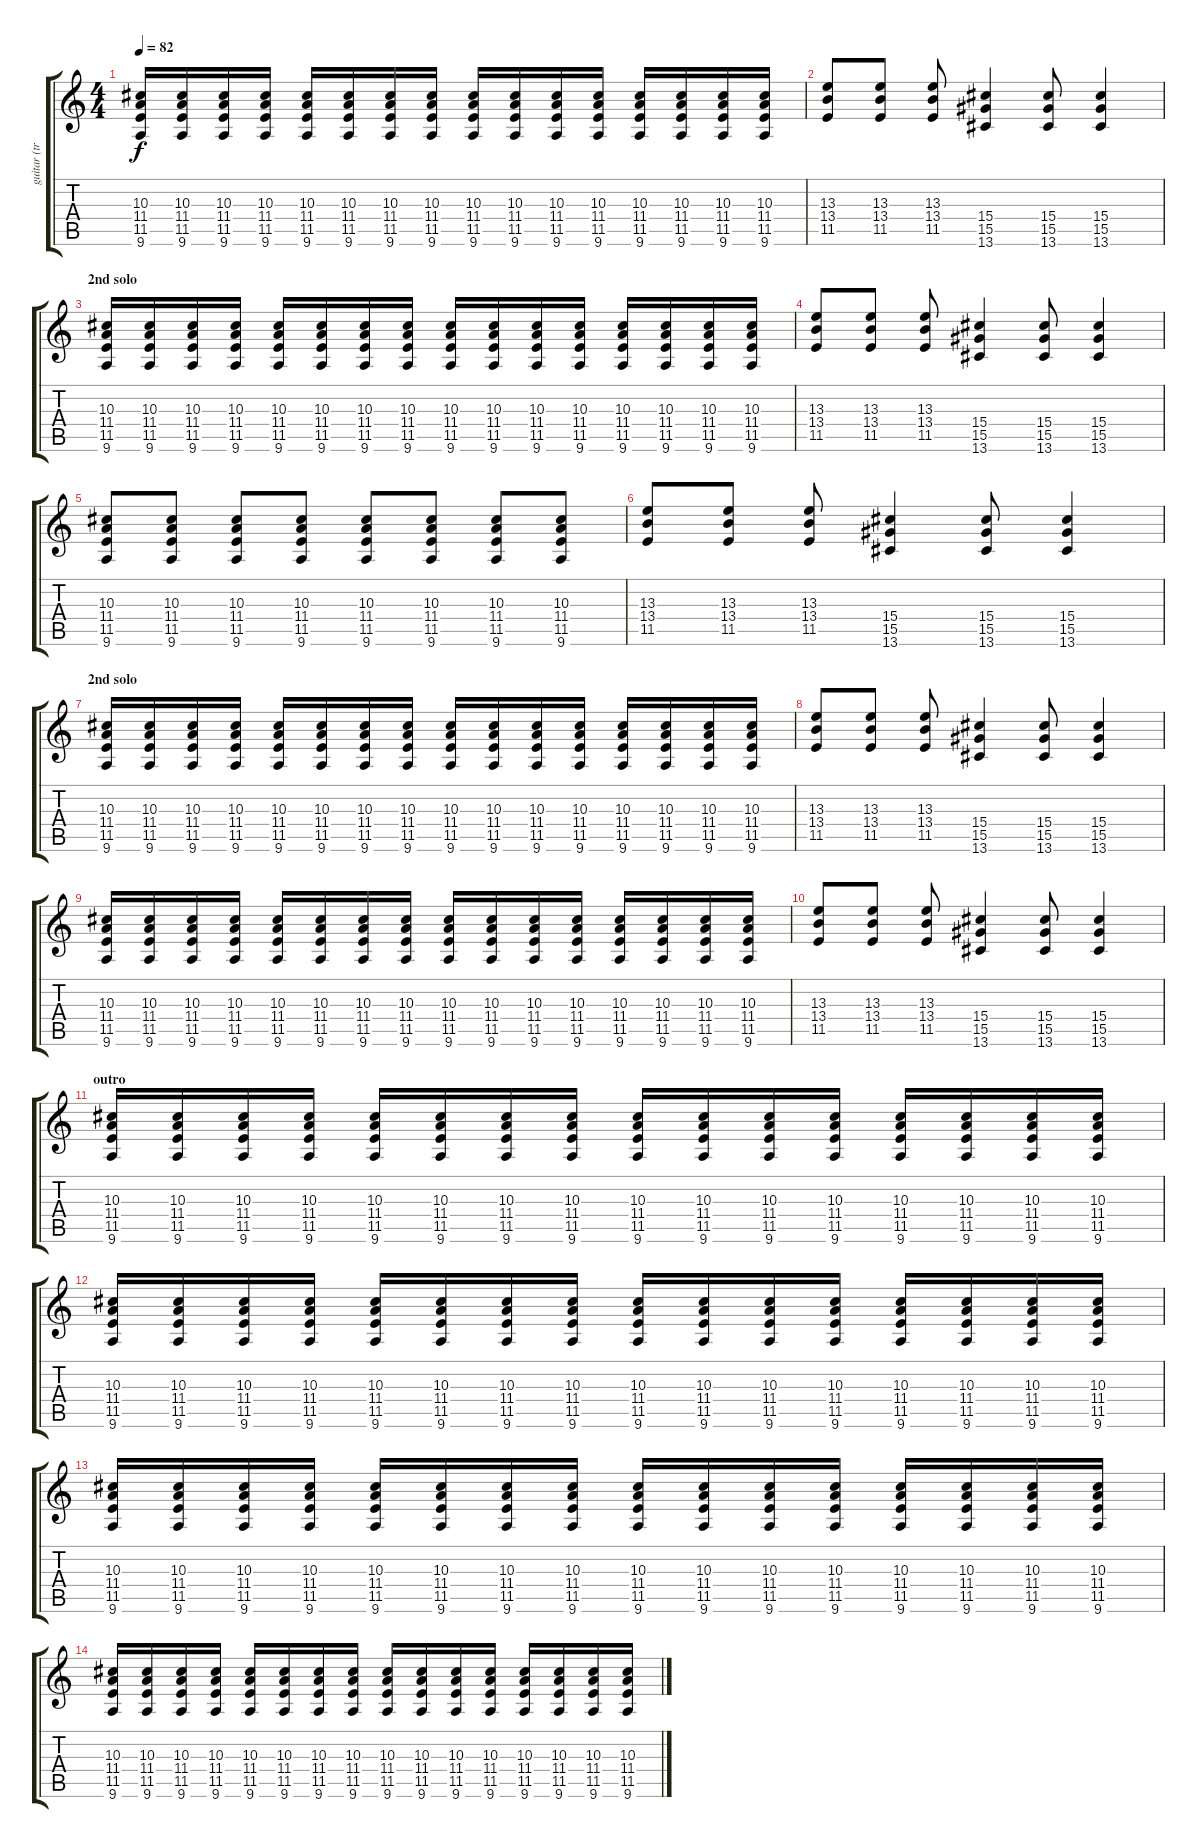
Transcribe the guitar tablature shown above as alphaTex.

\track ("guitar (troy van leeuwen)" "guitar (tr") {instrument overdrivenguitar}
\staff {score tabs}
\tuning (C4 G3 Eb3 Bb2 F2 C2) {hide}
\ts (4 4)
\tempo 82
\clef g2
\ks c
(10.3 11.4 11.5 9.6).16{dy f} (10.3 11.4 11.5 9.6).16 (10.3 11.4 11.5 9.6).16 (10.3 11.4 11.5 9.6).16 (10.3 11.4 11.5 9.6).16 (10.3 11.4 11.5 9.6).16 (10.3 11.4 11.5 9.6).16 (10.3 11.4 11.5 9.6).16 (10.3 11.4 11.5 9.6).16 (10.3 11.4 11.5 9.6).16 (10.3 11.4 11.5 9.6).16 (10.3 11.4 11.5 9.6).16 (10.3 11.4 11.5 9.6).16 (10.3 11.4 11.5 9.6).16 (10.3 11.4 11.5 9.6).16 (10.3 11.4 11.5 9.6).16 |
(13.3 13.4 11.5).8 (13.3 13.4 11.5).8 (13.3 13.4 11.5).8 (15.4 15.5 13.6).4 (15.4 15.5 13.6).8 (15.4 15.5 13.6).4 |
\section ("" "2nd solo")
(10.3 11.4 11.5 9.6).16 (10.3 11.4 11.5 9.6).16 (10.3 11.4 11.5 9.6).16 (10.3 11.4 11.5 9.6).16 (10.3 11.4 11.5 9.6).16 (10.3 11.4 11.5 9.6).16 (10.3 11.4 11.5 9.6).16 (10.3 11.4 11.5 9.6).16 (10.3 11.4 11.5 9.6).16 (10.3 11.4 11.5 9.6).16 (10.3 11.4 11.5 9.6).16 (10.3 11.4 11.5 9.6).16 (10.3 11.4 11.5 9.6).16 (10.3 11.4 11.5 9.6).16 (10.3 11.4 11.5 9.6).16 (10.3 11.4 11.5 9.6).16 |
(13.3 13.4 11.5).8 (13.3 13.4 11.5).8 (13.3 13.4 11.5).8 (15.4 15.5 13.6).4 (15.4 15.5 13.6).8 (15.4 15.5 13.6).4 |
(10.3 11.4 11.5 9.6).8 (10.3 11.4 11.5 9.6).8 (10.3 11.4 11.5 9.6).8 (10.3 11.4 11.5 9.6).8 (10.3 11.4 11.5 9.6).8 (10.3 11.4 11.5 9.6).8 (10.3 11.4 11.5 9.6).8 (10.3 11.4 11.5 9.6).8 |
(13.3 13.4 11.5).8 (13.3 13.4 11.5).8 (13.3 13.4 11.5).8 (15.4 15.5 13.6).4 (15.4 15.5 13.6).8 (15.4 15.5 13.6).4 |
\section ("" "2nd solo")
(10.3 11.4 11.5 9.6).16 (10.3 11.4 11.5 9.6).16 (10.3 11.4 11.5 9.6).16 (10.3 11.4 11.5 9.6).16 (10.3 11.4 11.5 9.6).16 (10.3 11.4 11.5 9.6).16 (10.3 11.4 11.5 9.6).16 (10.3 11.4 11.5 9.6).16 (10.3 11.4 11.5 9.6).16 (10.3 11.4 11.5 9.6).16 (10.3 11.4 11.5 9.6).16 (10.3 11.4 11.5 9.6).16 (10.3 11.4 11.5 9.6).16 (10.3 11.4 11.5 9.6).16 (10.3 11.4 11.5 9.6).16 (10.3 11.4 11.5 9.6).16 |
(13.3 13.4 11.5).8 (13.3 13.4 11.5).8 (13.3 13.4 11.5).8 (15.4 15.5 13.6).4 (15.4 15.5 13.6).8 (15.4 15.5 13.6).4 |
(10.3 11.4 11.5 9.6).16 (10.3 11.4 11.5 9.6).16 (10.3 11.4 11.5 9.6).16 (10.3 11.4 11.5 9.6).16 (10.3 11.4 11.5 9.6).16 (10.3 11.4 11.5 9.6).16 (10.3 11.4 11.5 9.6).16 (10.3 11.4 11.5 9.6).16 (10.3 11.4 11.5 9.6).16 (10.3 11.4 11.5 9.6).16 (10.3 11.4 11.5 9.6).16 (10.3 11.4 11.5 9.6).16 (10.3 11.4 11.5 9.6).16 (10.3 11.4 11.5 9.6).16 (10.3 11.4 11.5 9.6).16 (10.3 11.4 11.5 9.6).16 |
(13.3 13.4 11.5).8 (13.3 13.4 11.5).8 (13.3 13.4 11.5).8 (15.4 15.5 13.6).4 (15.4 15.5 13.6).8 (15.4 15.5 13.6).4 |
\section ("" "outro")
(10.3 11.4 11.5 9.6).16 (10.3 11.4 11.5 9.6).16 (10.3 11.4 11.5 9.6).16 (10.3 11.4 11.5 9.6).16 (10.3 11.4 11.5 9.6).16 (10.3 11.4 11.5 9.6).16 (10.3 11.4 11.5 9.6).16 (10.3 11.4 11.5 9.6).16 (10.3 11.4 11.5 9.6).16 (10.3 11.4 11.5 9.6).16 (10.3 11.4 11.5 9.6).16 (10.3 11.4 11.5 9.6).16 (10.3 11.4 11.5 9.6).16 (10.3 11.4 11.5 9.6).16 (10.3 11.4 11.5 9.6).16 (10.3 11.4 11.5 9.6).16 |
(10.3 11.4 11.5 9.6).16{volume 8} (10.3 11.4 11.5 9.6).16 (10.3 11.4 11.5 9.6).16 (10.3 11.4 11.5 9.6).16 (10.3 11.4 11.5 9.6).16 (10.3 11.4 11.5 9.6).16 (10.3 11.4 11.5 9.6).16 (10.3 11.4 11.5 9.6).16 (10.3 11.4 11.5 9.6).16 (10.3 11.4 11.5 9.6).16 (10.3 11.4 11.5 9.6).16 (10.3 11.4 11.5 9.6).16 (10.3 11.4 11.5 9.6).16 (10.3 11.4 11.5 9.6).16 (10.3 11.4 11.5 9.6).16 (10.3 11.4 11.5 9.6).16 |
(10.3 11.4 11.5 9.6).16 (10.3 11.4 11.5 9.6).16 (10.3 11.4 11.5 9.6).16 (10.3 11.4 11.5 9.6).16 (10.3 11.4 11.5 9.6).16 (10.3 11.4 11.5 9.6).16 (10.3 11.4 11.5 9.6).16 (10.3 11.4 11.5 9.6).16 (10.3 11.4 11.5 9.6).16 (10.3 11.4 11.5 9.6).16 (10.3 11.4 11.5 9.6).16 (10.3 11.4 11.5 9.6).16 (10.3 11.4 11.5 9.6).16 (10.3 11.4 11.5 9.6).16 (10.3 11.4 11.5 9.6).16 (10.3 11.4 11.5 9.6).16 |
(10.3 11.4 11.5 9.6).16 (10.3 11.4 11.5 9.6).16 (10.3 11.4 11.5 9.6).16 (10.3 11.4 11.5 9.6).16 (10.3 11.4 11.5 9.6).16 (10.3 11.4 11.5 9.6).16 (10.3 11.4 11.5 9.6).16 (10.3 11.4 11.5 9.6).16 (10.3 11.4 11.5 9.6).16 (10.3 11.4 11.5 9.6).16 (10.3 11.4 11.5 9.6).16 (10.3 11.4 11.5 9.6).16 (10.3 11.4 11.5 9.6).16 (10.3 11.4 11.5 9.6).16 (10.3 11.4 11.5 9.6).16 (10.3 11.4 11.5 9.6).16
